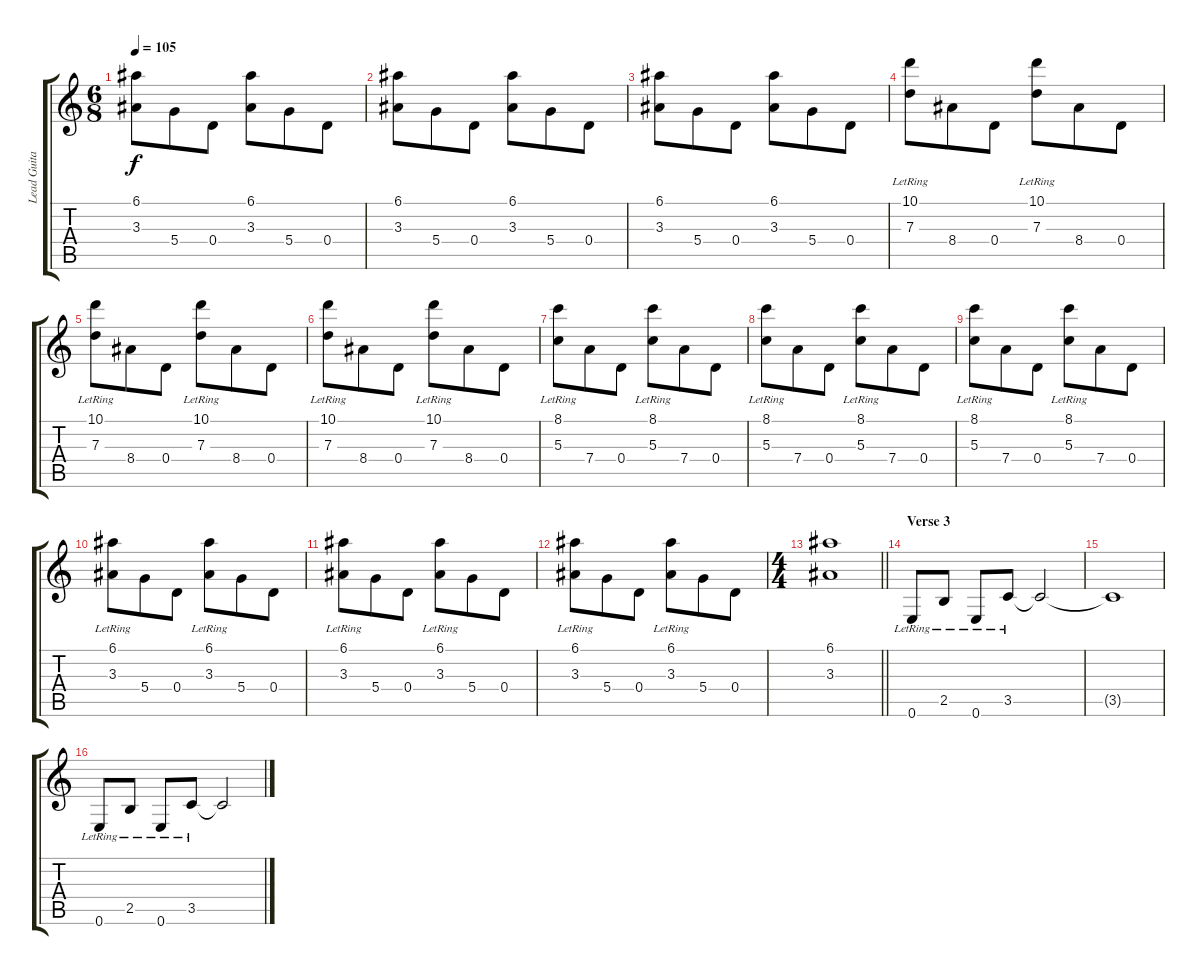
\track ("Lead Guitar" "Lead Guita") {instrument overdrivenguitar}
\staff {score tabs}
\tuning (E4 B3 G3 D3 A2 E2) {hide}
\ts (6 8)
\tempo 105
\clef g2
\ks c
(6.1 3.3).8{dy f} 5.4.8 0.4.8 (6.1 3.3).8 5.4.8 0.4.8 |
(6.1 3.3).8 5.4.8 0.4.8 (6.1 3.3).8 5.4.8 0.4.8 |
(6.1 3.3).8 5.4.8 0.4.8 (6.1 3.3).8 5.4.8 0.4.8 |
(10.1{lr} 7.3{lr}).8 8.4.8 0.4.8 (10.1{lr} 7.3{lr}).8 8.4.8 0.4.8 |
(10.1{lr} 7.3{lr}).8 8.4.8 0.4.8 (10.1{lr} 7.3{lr}).8 8.4.8 0.4.8 |
(10.1{lr} 7.3{lr}).8 8.4.8 0.4.8 (10.1{lr} 7.3{lr}).8 8.4.8 0.4.8 |
(8.1{lr} 5.3{lr}).8 7.4.8 0.4.8 (8.1{lr} 5.3{lr}).8 7.4.8 0.4.8 |
(8.1{lr} 5.3{lr}).8 7.4.8 0.4.8 (8.1{lr} 5.3{lr}).8 7.4.8 0.4.8 |
(8.1{lr} 5.3{lr}).8 7.4.8 0.4.8 (8.1{lr} 5.3{lr}).8 7.4.8 0.4.8 |
(6.1{lr} 3.3{lr}).8 5.4.8 0.4.8 (6.1{lr} 3.3{lr}).8 5.4.8 0.4.8 |
(6.1{lr} 3.3{lr}).8 5.4.8 0.4.8 (6.1{lr} 3.3{lr}).8 5.4.8 0.4.8 |
(6.1{lr} 3.3{lr}).8 5.4.8 0.4.8 (6.1{lr} 3.3{lr}).8 5.4.8 0.4.8 |
\ts (4 4)
\barLineRight lightlight
(6.1 3.3).1 |
\section ("" "Verse 3")
0.6{lr}.8 2.5{lr}.8 0.6{lr}.8 3.5{lr}.8 3.5{t}.2 |
3.5{t}.1 |
0.6{lr}.8 2.5{lr}.8 0.6{lr}.8 3.5{lr}.8 3.5{t}.2
